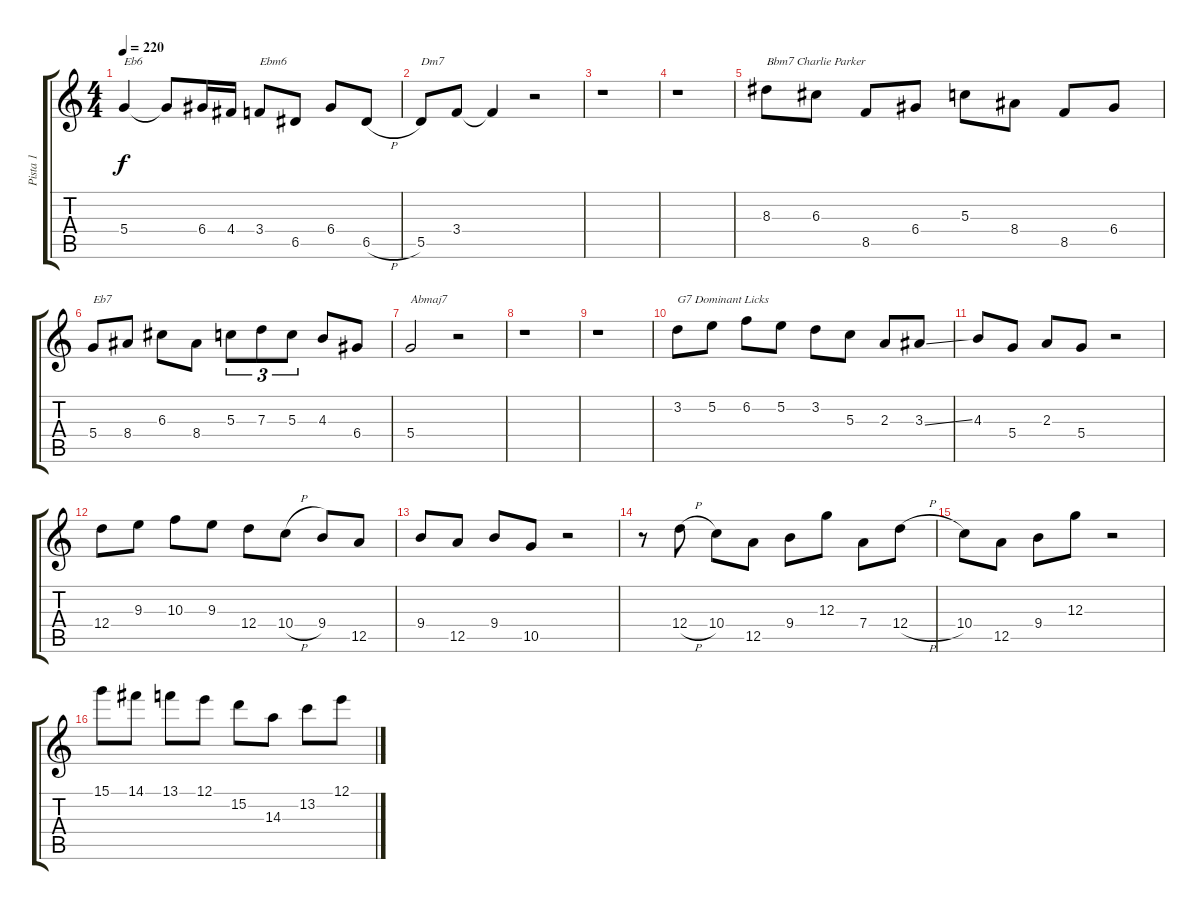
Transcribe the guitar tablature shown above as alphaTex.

\track ("Pista 1" "Pista 1") {instrument electricguitarjazz}
\staff {score tabs}
\tuning (E4 B3 G3 D3 A2 E2) {hide}
\ts (4 4)
\tempo 220
\clef g2
\ks c
5.4.4{txt "Eb6" dy f} 5.4{t}.8 6.4.16 4.4.16 3.4.8{txt "Ebm6"} 6.5.8 6.4.8 6.5{h}.8 |
5.5.8{txt "Dm7"} 3.4.8 3.4{t}.4 r.2 |
r.1 |
r.1 |
8.3.8{txt "Bbm7 Charlie Parker"} 6.3.8 8.5.8 6.4.8 5.3.8 8.4.8 8.5.8 6.4.8 |
5.4.8{txt "Eb7"} 8.4.8 6.3.8 8.4.8 5.3.8{tu (3 2)} 7.3.8{tu (3 2)} 5.3.8{tu (3 2)} 4.3.8 6.4.8 |
5.4.2{txt "Abmaj7"} r.2 |
r.1 |
r.1 |
3.2.8{txt "G7 Dominant Licks"} 5.2.8 6.2.8 5.2.8 3.2.8 5.3.8 2.3.8 3.3{ss}.8 |
4.3.8 5.4.8 2.3.8 5.4.8 r.2 |
12.4.8 9.3.8 10.3.8 9.3.8 12.4.8 10.4{h}.8 9.4.8 12.5.8 |
9.4.8 12.5.8 9.4.8 10.5.8 r.2 |
r.8 12.4{h}.8 10.4.8 12.5.8 9.4.8 12.3.8 7.4.8 12.4{h}.8 |
10.4.8 12.5.8 9.4.8 12.3.8 r.2 |
15.1.8 14.1.8 13.1.8 12.1.8 15.2.8 14.3.8 13.2.8 12.1.8
